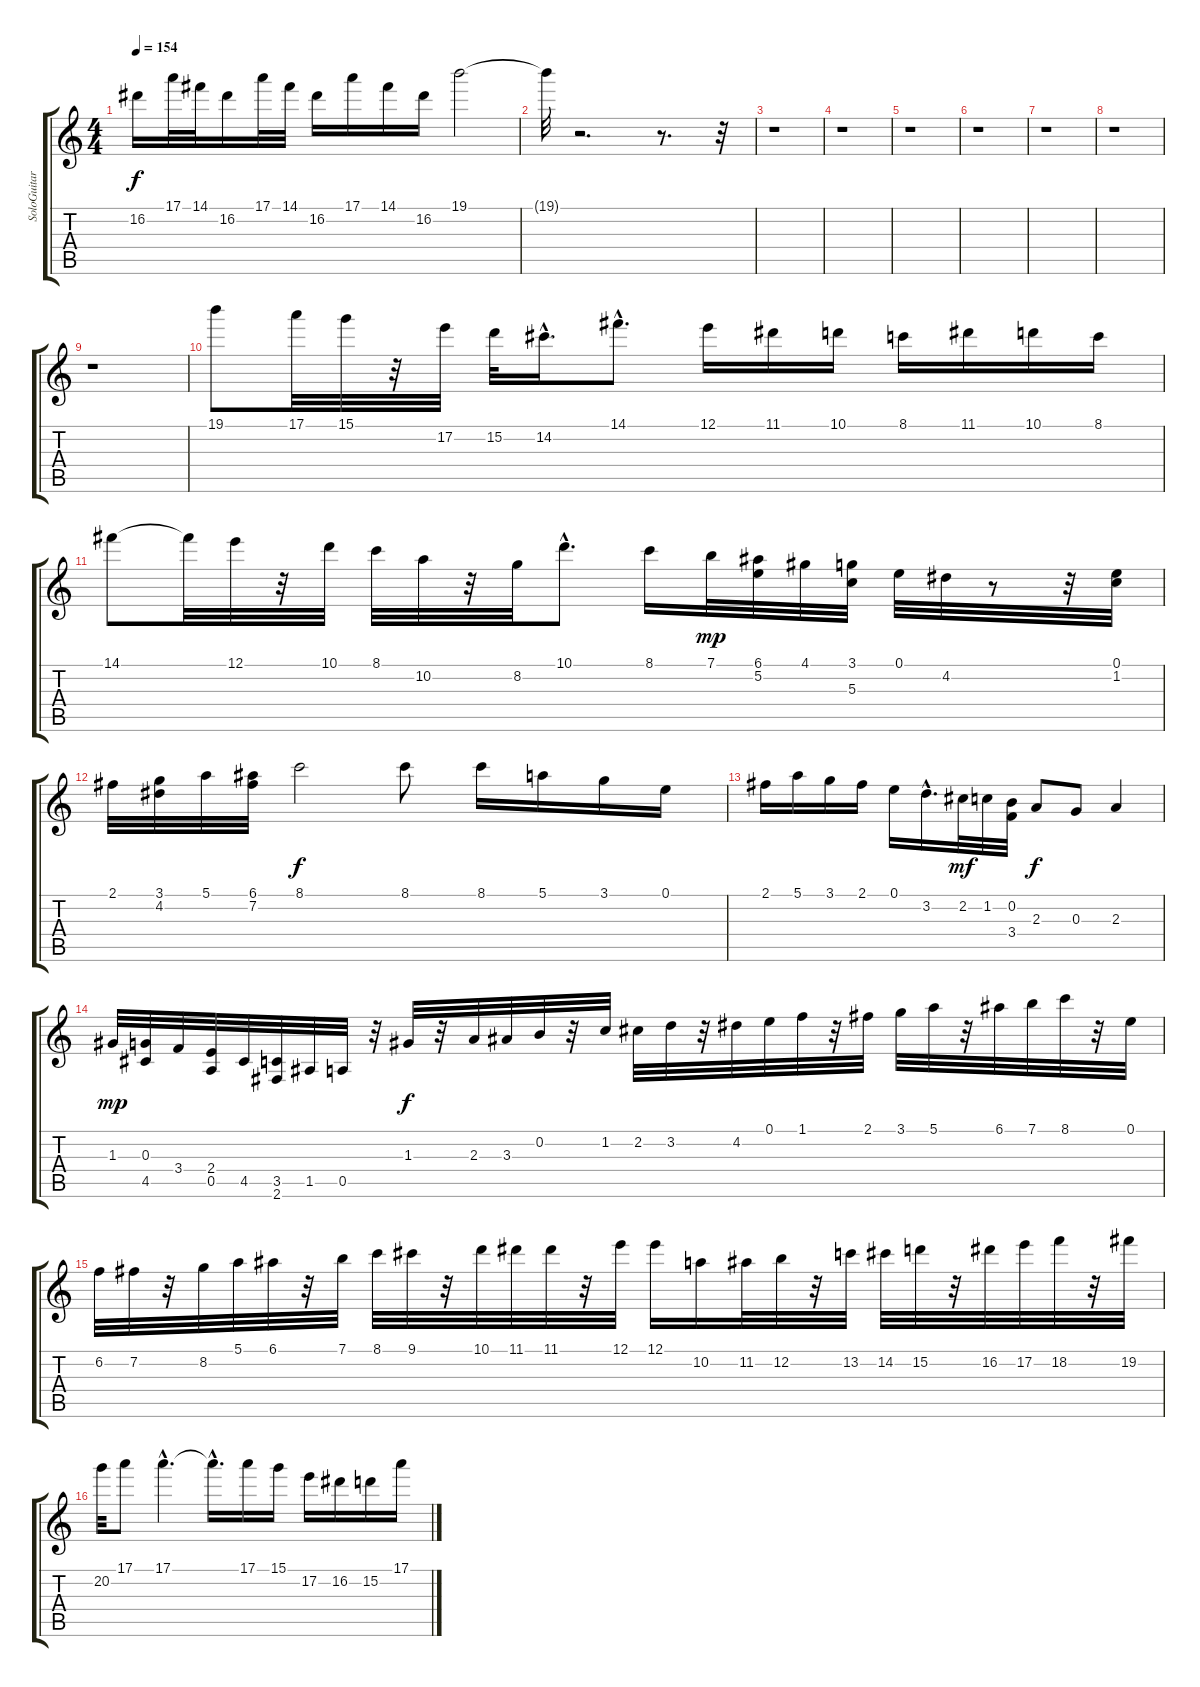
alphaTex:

\track ("SoloGuitar" "SoloGuitar") {instrument distortionguitar}
\staff {score tabs}
\tuning (E4 B3 G3 D3 A2 E2) {hide}
\ts (4 4)
\tempo 154
\clef g2
\ks c
16.2.16{dy f} 17.1.32 14.1.32 16.2.16 17.1.32 14.1.32 16.2.16 17.1.16 14.1.16 16.2.16 19.1.2 |
19.1{t}.32 r.2{d} r.8{d} r.32 |
r.1 |
r.1 |
r.1 |
r.1 |
r.1 |
r.1 |
r.1 |
19.1.8 17.1.32 15.1.32 r.32 17.2.32 15.2.32 14.2{hac}.16{d} 14.1{hac}.8{d} 12.1.16 11.1.16 10.1.16 8.1.16 11.1.16 10.1.16 8.1.16 |
14.1.8 14.1{t}.32 12.1.32 r.32 10.1.32 8.1.32 10.2.32 r.32 8.2.32 10.1{hac}.8{d} 8.1.16 7.1.32{dy mp} (6.1 5.2).32 4.1.32 (3.1 5.3).32 0.1.32 4.2.32 r.8 r.32 (0.1 1.2).32 |
2.1.32 (3.1 4.2).32 5.1.32 (6.1 7.2).32 8.1.2{dy f} 8.1.8 8.1.16 5.1.16 3.1.16 0.1.16 |
2.1.16 5.1.16 3.1.16 2.1.16 0.1.16 3.2{hac}.16{d} 2.2.32{dy mf} 1.2.32 (0.2 3.4).32 2.3.8{dy f} 0.3.8 2.3.4 |
1.3.32{dy mp} (0.3 4.5).32 3.4.32 (2.4 0.5).32 4.5.32 (3.5 2.6).32 1.5.32 0.5.32 r.32 1.3.32{dy f} r.32 2.3.32 3.3.32 0.2.32 r.32 1.2.32 2.2.32 3.2.32 r.32 4.2.32 0.1.32 1.1.32 r.32 2.1.32 3.1.32 5.1.32 r.32 6.1.32 7.1.32 8.1.32 r.32 0.1.32 |
6.2.32 7.2.32 r.32 8.2.32 5.1.32 6.1.32 r.32 7.1.32 8.1.32 9.1.32 r.32 10.1.32 11.1.32 11.1.32 r.32 12.1.32 12.1.16 10.2.16 11.2.32 12.2.32 r.32 13.2.32 14.2.32 15.2.32 r.32 16.2.32 17.2.32 18.2.32 r.32 19.2.32 |
20.2.32 17.1.8 17.1{hac}.4{d} 17.1{hac t}.16{d} 17.1.16 15.1.16 17.2.16 16.2.16 15.2.16 17.1.16
